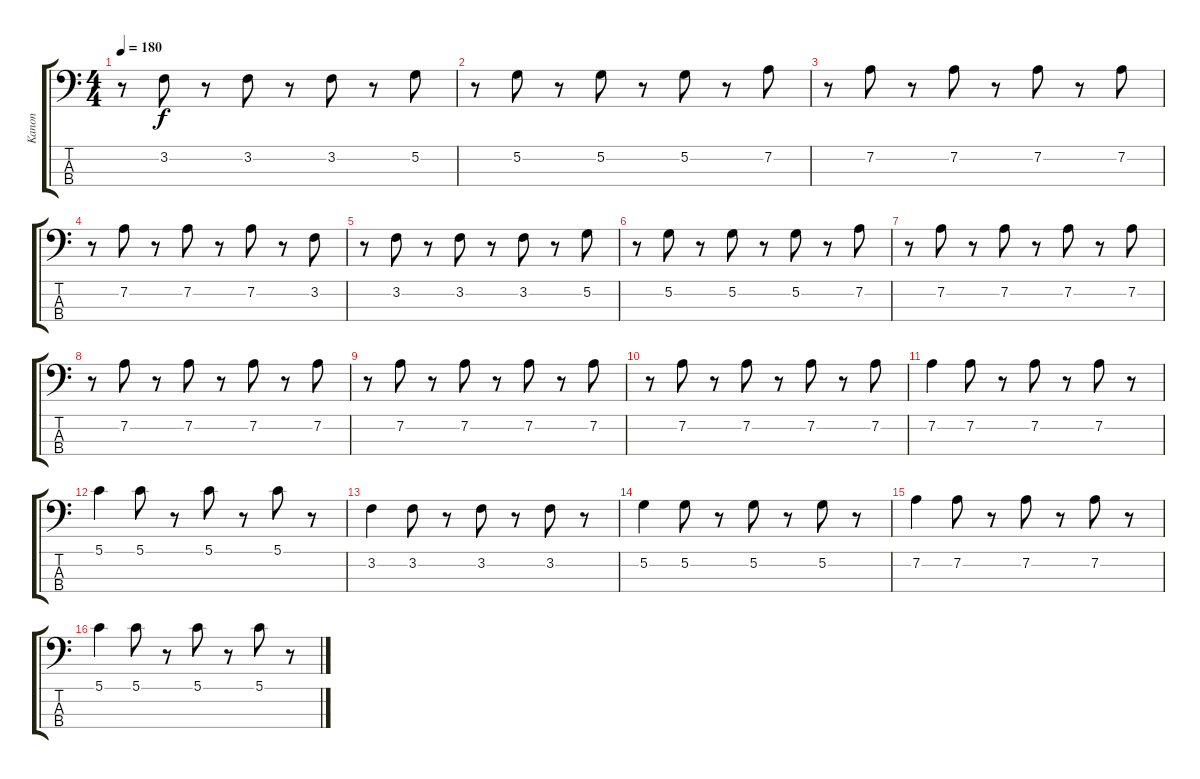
\track ("Kanon" "Kanon") {instrument electricbasspick}
\staff {score tabs}
\tuning (G2 D2 A1 E1) {hide}
\ts (4 4)
\tempo 180
\clef f4
\ks c
r.8{dy f} 3.2.8 r.8 3.2.8 r.8 3.2.8 r.8 5.2.8 |
r.8 5.2.8 r.8 5.2.8 r.8 5.2.8 r.8 7.2.8 |
r.8 7.2.8 r.8 7.2.8 r.8 7.2.8 r.8 7.2.8 |
r.8 7.2.8 r.8 7.2.8 r.8 7.2.8 r.8 3.2.8 |
r.8 3.2.8 r.8 3.2.8 r.8 3.2.8 r.8 5.2.8 |
r.8 5.2.8 r.8 5.2.8 r.8 5.2.8 r.8 7.2.8 |
r.8 7.2.8 r.8 7.2.8 r.8 7.2.8 r.8 7.2.8 |
r.8 7.2.8 r.8 7.2.8 r.8 7.2.8 r.8 7.2.8 |
r.8 7.2.8 r.8 7.2.8 r.8 7.2.8 r.8 7.2.8 |
r.8 7.2.8 r.8 7.2.8 r.8 7.2.8 r.8 7.2.8 |
7.2.4 7.2.8 r.8 7.2.8 r.8 7.2.8 r.8 |
5.1.4 5.1.8 r.8 5.1.8 r.8 5.1.8 r.8 |
3.2.4 3.2.8 r.8 3.2.8 r.8 3.2.8 r.8 |
5.2.4 5.2.8 r.8 5.2.8 r.8 5.2.8 r.8 |
7.2.4 7.2.8 r.8 7.2.8 r.8 7.2.8 r.8 |
5.1.4 5.1.8 r.8 5.1.8 r.8 5.1.8 r.8
